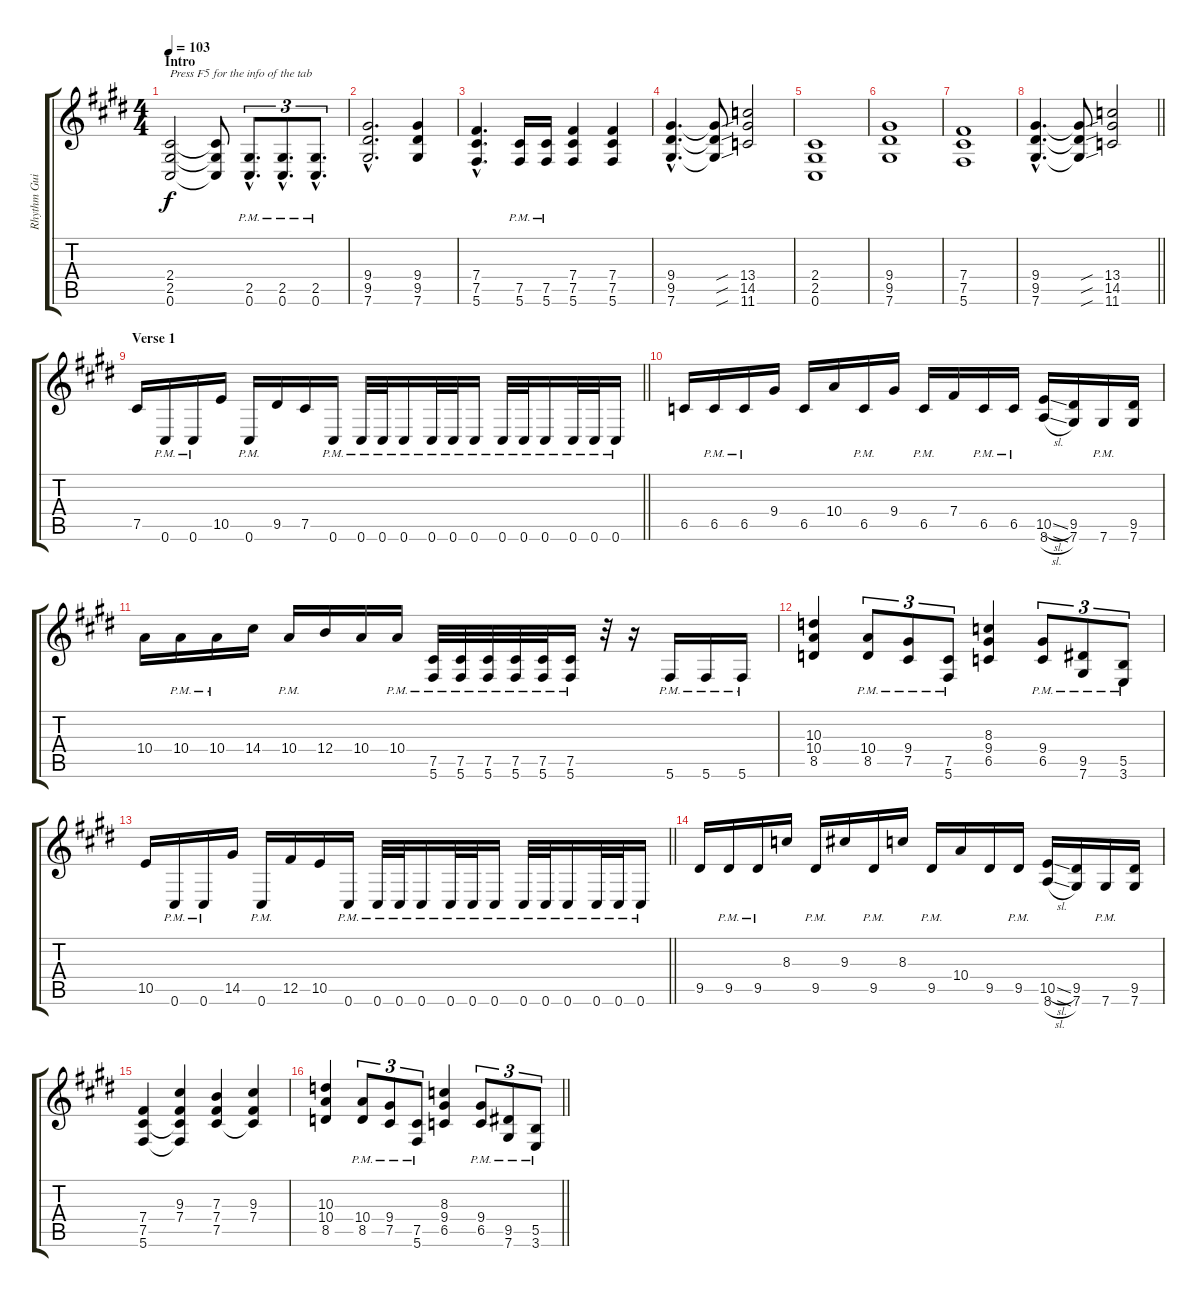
\track ("Rhythm Guitar" "Rhythm Gui") {instrument overdrivenguitar}
\staff {score tabs}
\tuning (Db4 Ab3 E3 B2 Gb2 Db2) {hide}
\ts (4 4)
\section ("" "Intro")
\tempo 103
\clef g2
\ks c#minor
(2.4 2.5 0.6).2{txt "Press F5 for the info of the tab" dy f instrument overdrivenguitar} (2.4{t} 2.5{t} 0.6{t}).8 (2.5{hac pm} 0.6{hac pm}).8{d tu (3 2)} (2.5{hac pm} 0.6{hac pm}).8{d tu (3 2)} (2.5{hac pm} 0.6{hac pm}).8{d tu (3 2)} |
(9.4{hac} 9.5{hac} 7.6{hac}).2{d} (9.4 9.5 7.6).4 |
(7.4{hac} 7.5{hac} 5.6{hac}).4{d} (7.5{pm} 5.6{pm}).16 (7.5{pm} 5.6{pm}).16 (7.4 7.5 5.6).4 (7.4 7.5 5.6).4 |
(9.4{hac} 9.5{hac} 7.6{hac}).4{d} (9.4{sou t} 9.5{sou t} 7.6{sou t}).8 (13.4 14.5 11.6).2 |
(2.4 2.5 0.6).1 |
(9.4 9.5 7.6).1 |
(7.4 7.5 5.6).1 |
\barLineRight lightlight
(9.4{hac} 9.5{hac} 7.6{hac}).4{d} (9.4{sou t} 9.5{sou t} 7.6{sou t}).8 (13.4 14.5 11.6).2 |
\section ("" "Verse 1")
\barLineRight lightlight
7.5.16 0.6{pm}.16 0.6{pm}.16 10.5.16 0.6{pm}.16 9.5.16 7.5.16 0.6{pm}.16 0.6{pm}.32 0.6{pm}.32 0.6{pm}.16 0.6{pm}.32 0.6{pm}.32 0.6{pm}.16 0.6{pm}.32 0.6{pm}.32 0.6{pm}.16 0.6{pm}.32 0.6{pm}.32 0.6{pm}.16 |
6.5.16 6.5{pm}.16 6.5{pm}.16 9.4.16 6.5.16 10.4.16 6.5{pm}.16 9.4.16 6.5{pm}.16 7.4.16 6.5{pm}.16 6.5{pm}.16 (10.5{sl} 8.6{sl}).16 (9.5 7.6).16 7.6{pm}.16 (9.5 7.6).16 |
10.4.16 10.4{pm}.16 10.4{pm}.16 14.4.16 10.4{pm}.16 12.4.16 10.4.16 10.4{pm}.16 (7.5{pm} 5.6{pm}).32 (7.5{pm} 5.6{pm}).32 (7.5{pm} 5.6{pm}).32 (7.5{pm} 5.6{pm}).32 (7.5{pm} 5.6{pm}).32 (7.5{pm} 5.6{pm}).16 r.32 r.16 5.6{pm}.16 5.6{pm}.16 5.6{pm}.16 |
(10.3 10.4 8.5).4 (10.4{pm} 8.5{pm}).8{tu (3 2)} (9.4{pm} 7.5{pm}).8{tu (3 2)} (7.5{pm} 5.6{pm}).8{tu (3 2)} (8.3 9.4 6.5).4 (9.4{pm} 6.5).8{tu (3 2)} (9.5{pm} 7.6{pm}).8{tu (3 2)} (5.5{pm} 3.6{pm}).8{tu (3 2)} |
\barLineRight lightlight
10.5.16 0.6{pm}.16 0.6{pm}.16 14.5.16 0.6{pm}.16 12.5.16 10.5.16 0.6{pm}.16 0.6{pm}.32 0.6{pm}.32 0.6{pm}.16 0.6{pm}.32 0.6{pm}.32 0.6{pm}.16 0.6{pm}.32 0.6{pm}.32 0.6{pm}.16 0.6{pm}.32 0.6{pm}.32 0.6{pm}.16 |
9.5.16 9.5{pm}.16 9.5{pm}.16 8.3.16 9.5{pm}.16 9.3.16 9.5{pm}.16 8.3.16 9.5{pm}.16 10.4.16 9.5.16 9.5{pm}.16 (10.5{sl} 8.6{sl}).16 (9.5 7.6).16 7.6{pm}.16 (9.5 7.6).16 |
(7.4 7.5 5.6).4 (9.3 7.4 7.5{t} 5.6{t}).4 (7.3 7.4 7.5).4 (9.3 7.4 7.5{t}).4 |
\barLineRight lightlight
(10.3 10.4 8.5).4 (10.4{pm} 8.5{pm}).8{tu (3 2)} (9.4{pm} 7.5{pm}).8{tu (3 2)} (7.5{pm} 5.6{pm}).8{tu (3 2)} (8.3 9.4 6.5).4 (9.4{pm} 6.5).8{tu (3 2)} (9.5{pm} 7.6{pm}).8{tu (3 2)} (5.5{pm} 3.6{pm}).8{tu (3 2)}
